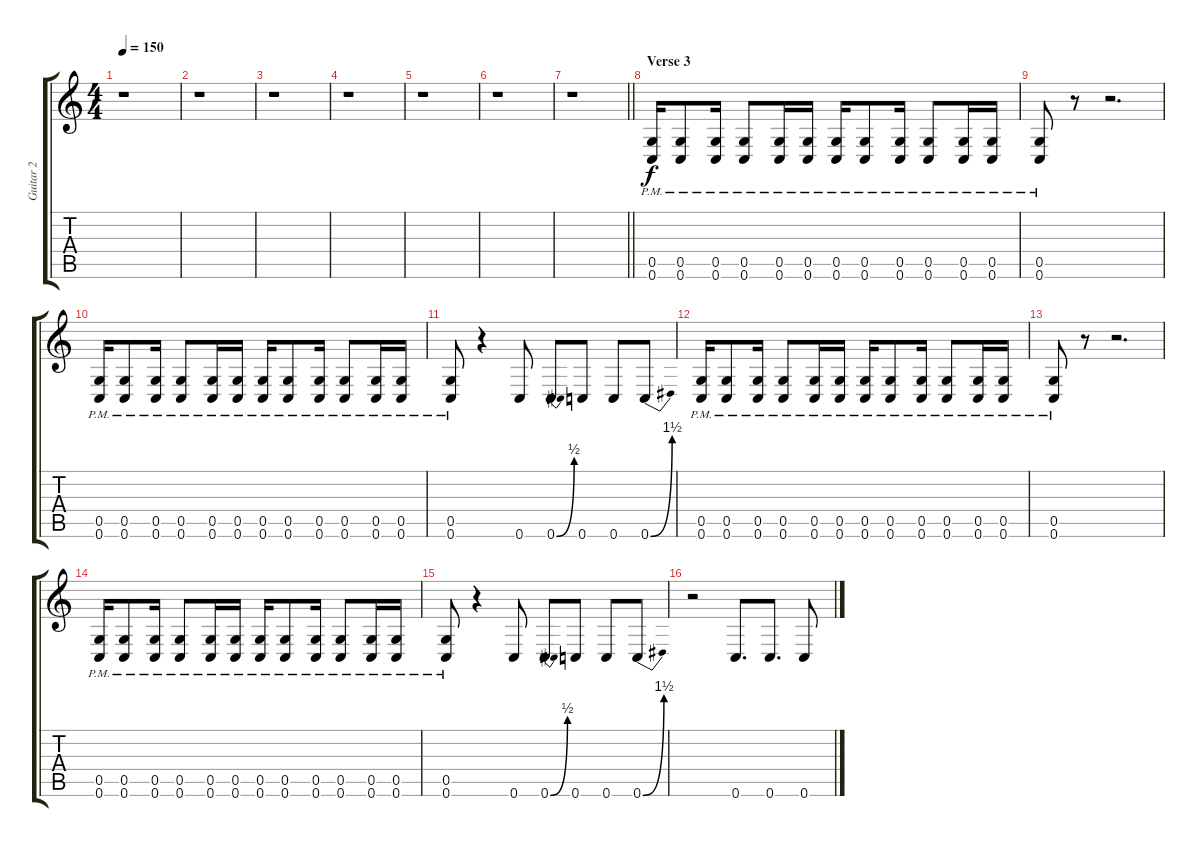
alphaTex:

\track ("Guitar 2" "Guitar 2") {instrument distortionguitar}
\staff {score tabs}
\tuning (D4 A3 F3 C3 G2 C2) {hide}
\ts (4 4)
\tempo 150
\clef g2
\ks c
r.1{dy f} |
r.1 |
r.1 |
r.1 |
r.1 |
r.1 |
\barLineRight lightlight
r.1 |
\section ("" "Verse 3")
(0.5{pm} 0.6{pm}).16 (0.5{pm} 0.6{pm}).8 (0.5{pm} 0.6{pm}).16 (0.5{pm} 0.6{pm}).8 (0.5{pm} 0.6{pm}).16 (0.5{pm} 0.6{pm}).16 (0.5{pm} 0.6{pm}).16 (0.5{pm} 0.6{pm}).8 (0.5{pm} 0.6{pm}).16 (0.5{pm} 0.6{pm}).8 (0.5{pm} 0.6{pm}).16 (0.5{pm} 0.6{pm}).16 |
(0.5{pm} 0.6{pm}).8 r.8 r.2{d} |
(0.5{pm} 0.6{pm}).16 (0.5{pm} 0.6{pm}).8 (0.5{pm} 0.6{pm}).16 (0.5{pm} 0.6{pm}).8 (0.5{pm} 0.6{pm}).16 (0.5{pm} 0.6{pm}).16 (0.5{pm} 0.6{pm}).16 (0.5{pm} 0.6{pm}).8 (0.5{pm} 0.6{pm}).16 (0.5{pm} 0.6{pm}).8 (0.5{pm} 0.6{pm}).16 (0.5{pm} 0.6{pm}).16 |
(0.5{pm} 0.6{pm}).8 r.4 0.6.8 0.6{be (bend 0 0 60 2)}.8 0.6.8 0.6.8 0.6{be (bend 0 0 60 6)}.8 |
(0.5{pm} 0.6{pm}).16 (0.5{pm} 0.6{pm}).8 (0.5{pm} 0.6{pm}).16 (0.5{pm} 0.6{pm}).8 (0.5{pm} 0.6{pm}).16 (0.5{pm} 0.6{pm}).16 (0.5{pm} 0.6{pm}).16 (0.5{pm} 0.6{pm}).8 (0.5{pm} 0.6{pm}).16 (0.5{pm} 0.6{pm}).8 (0.5{pm} 0.6{pm}).16 (0.5{pm} 0.6{pm}).16 |
(0.5{pm} 0.6{pm}).8 r.8 r.2{d} |
(0.5{pm} 0.6{pm}).16 (0.5{pm} 0.6{pm}).8 (0.5{pm} 0.6{pm}).16 (0.5{pm} 0.6{pm}).8 (0.5{pm} 0.6{pm}).16 (0.5{pm} 0.6{pm}).16 (0.5{pm} 0.6{pm}).16 (0.5{pm} 0.6{pm}).8 (0.5{pm} 0.6{pm}).16 (0.5{pm} 0.6{pm}).8 (0.5{pm} 0.6{pm}).16 (0.5{pm} 0.6{pm}).16 |
(0.5{pm} 0.6{pm}).8 r.4 0.6.8 0.6{be (bend 0 0 60 2)}.8 0.6.8 0.6.8 0.6{be (bend 0 0 60 6)}.8 |
r.2 0.6.8{d balance 16} 0.6.8{d} 0.6.8
